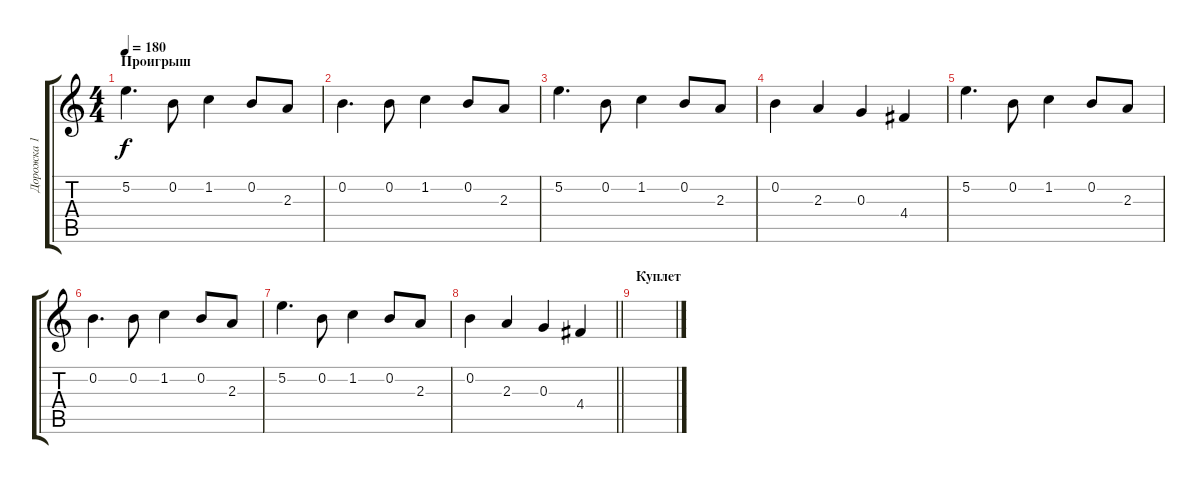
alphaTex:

\track ("Дорожка 1" "Дорожка 1") {instrument distortionguitar}
\staff {score tabs}
\tuning (E4 B3 G3 D3 A2 E2) {hide}
\ts (4 4)
\section ("" "Проигрыш")
\tempo 180
\clef g2
\ks c
5.2.4{d dy f} 0.2.8 1.2.4 0.2.8 2.3.8 |
0.2.4{d} 0.2.8 1.2.4 0.2.8 2.3.8 |
5.2.4{d} 0.2.8 1.2.4 0.2.8 2.3.8 |
0.2.4 2.3.4 0.3.4 4.4.4 |
5.2.4{d} 0.2.8 1.2.4 0.2.8 2.3.8 |
0.2.4{d} 0.2.8 1.2.4 0.2.8 2.3.8 |
5.2.4{d} 0.2.8 1.2.4 0.2.8 2.3.8 |
\barLineRight lightlight
0.2.4 2.3.4 0.3.4 4.4.4 |
\section ("" "Куплет")
